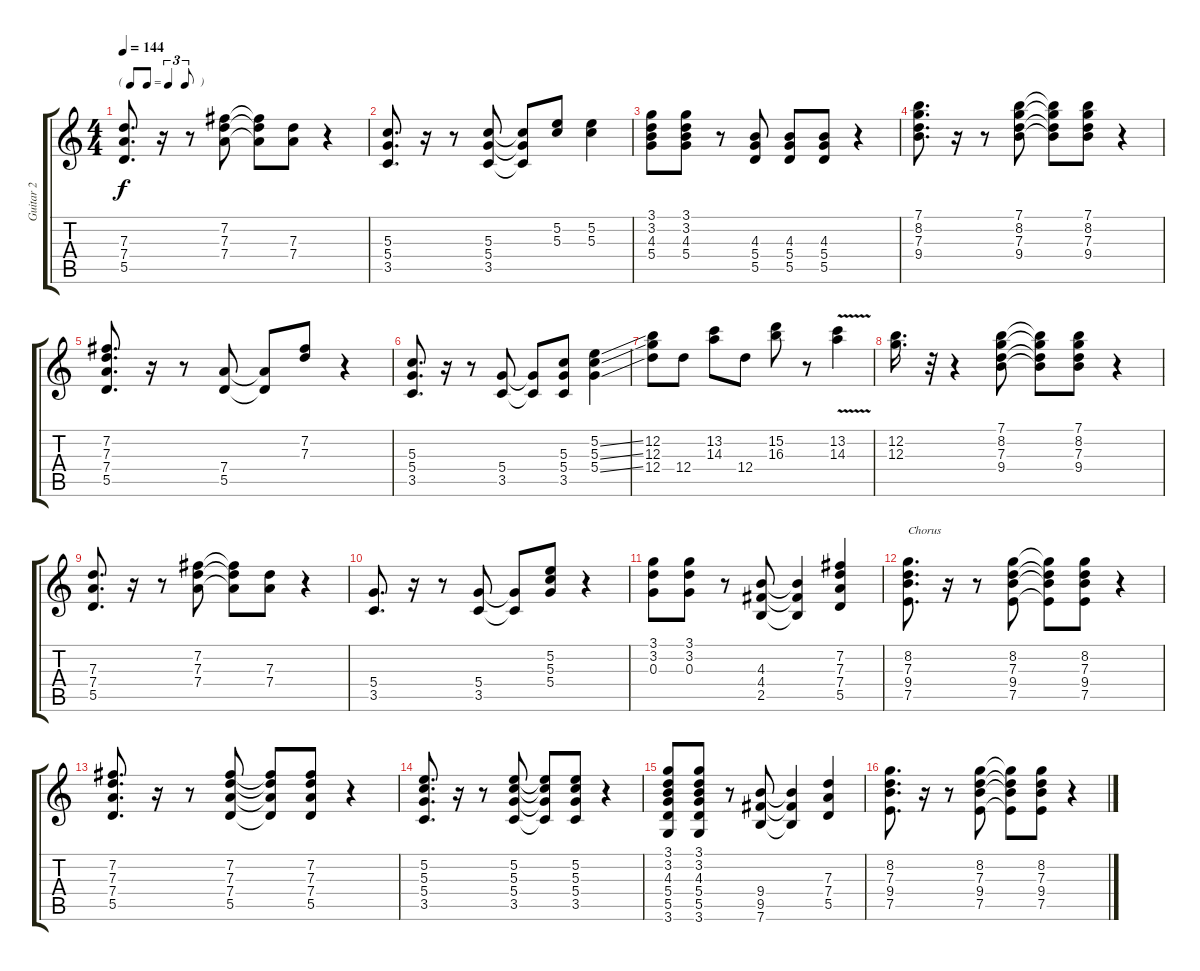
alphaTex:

\track ("Guitar 2" "Guitar 2") {instrument electricguitarclean}
\staff {score tabs}
\tuning (E4 B3 G3 D3 A2 E2) {hide}
\ts (4 4)
\tf triplet8th
\tempo 144
\clef g2
\ks c
(7.3 7.4 5.5).8{d dy f} r.16 r.8 (7.2 7.3 7.4).8 (7.2{t} 7.3{t} 7.4{t}).8 (7.3 7.4).8 r.4 |
(5.3 5.4 3.5).8{d} r.16 r.8 (5.3 5.4 3.5).8 (5.3{t} 5.4{t} 3.5{t}).8 (5.2 5.3).8 (5.2 5.3).4 |
(3.1 3.2 4.3 5.4).8 (3.1 3.2 4.3 5.4).8 r.8 (4.3 5.4 5.5).8 (4.3 5.4 5.5).8 (4.3 5.4 5.5).8 r.4 |
(7.1 8.2 7.3 9.4).8{d} r.16 r.8 (7.1 8.2 7.3 9.4).8 (7.1{t} 8.2{t} 7.3{t} 9.4{t}).8 (7.1 8.2 7.3 9.4).8 r.4 |
(7.2 7.3 7.4 5.5).8{d} r.16 r.8 (7.4 5.5).8 (7.4{t} 5.5{t}).8 (7.2 7.3).8 r.4 |
(5.3 5.4 3.5).8{d} r.16 r.8 (5.4 3.5).8 (5.4{t} 3.5{t}).8 (5.3 5.4 3.5).8 (5.2{ss} 5.3{ss} 5.4{ss}).4 |
(12.2 12.3 12.4).8 12.4.8 (13.2 14.3).8 12.4.8 (15.2 16.3).8 r.8 (13.2{v} 14.3{v}).4 |
(12.2 12.3).16{d} r.32 r.4 (7.1 8.2 7.3 9.4).8 (7.1{t} 8.2{t} 7.3{t} 9.4{t}).8 (7.1 8.2 7.3 9.4).8 r.4 |
(7.3 7.4 5.5).8{d} r.16 r.8 (7.2 7.3 7.4).8 (7.2{t} 7.3{t} 7.4{t}).8 (7.3 7.4).8 r.4 |
(5.4 3.5).8{d} r.16 r.8 (5.4 3.5).8 (5.4{t} 3.5{t}).8 (5.2 5.3 5.4).8 r.4 |
(3.1 3.2 0.3).8 (3.1 3.2 0.3).8 r.8 (4.3 4.4 2.5).8 (4.3{t} 4.4{t} 2.5{t}).4 (7.2 7.3 7.4 5.5).4 |
(8.2 7.3 9.4 7.5).8{d txt "Chorus"} r.16 r.8 (8.2 7.3 9.4 7.5).8 (8.2{t} 7.3{t} 9.4{t} 7.5{t}).8 (8.2 7.3 9.4 7.5).8 r.4 |
(7.2 7.3 7.4 5.5).8{d} r.16 r.8 (7.2 7.3 7.4 5.5).8 (7.2{t} 7.3{t} 7.4{t} 5.5{t}).8 (7.2 7.3 7.4 5.5).8 r.4 |
(5.2 5.3 5.4 3.5).8{d} r.16 r.8 (5.2 5.3 5.4 3.5).8 (5.2{t} 5.3{t} 5.4{t} 3.5{t}).8 (5.2 5.3 5.4 3.5).8 r.4 |
(3.1 3.2 4.3 5.4 5.5 3.6).8 (3.1 3.2 4.3 5.4 5.5 3.6).8 r.8 (9.4 9.5 7.6).8 (9.4{t} 9.5{t} 7.6{t}).4 (7.3 7.4 5.5).4 |
(8.2 7.3 9.4 7.5).8{d} r.16 r.8 (8.2 7.3 9.4 7.5).8 (8.2{t} 7.3{t} 9.4{t} 7.5{t}).8 (8.2 7.3 9.4 7.5).8 r.4
